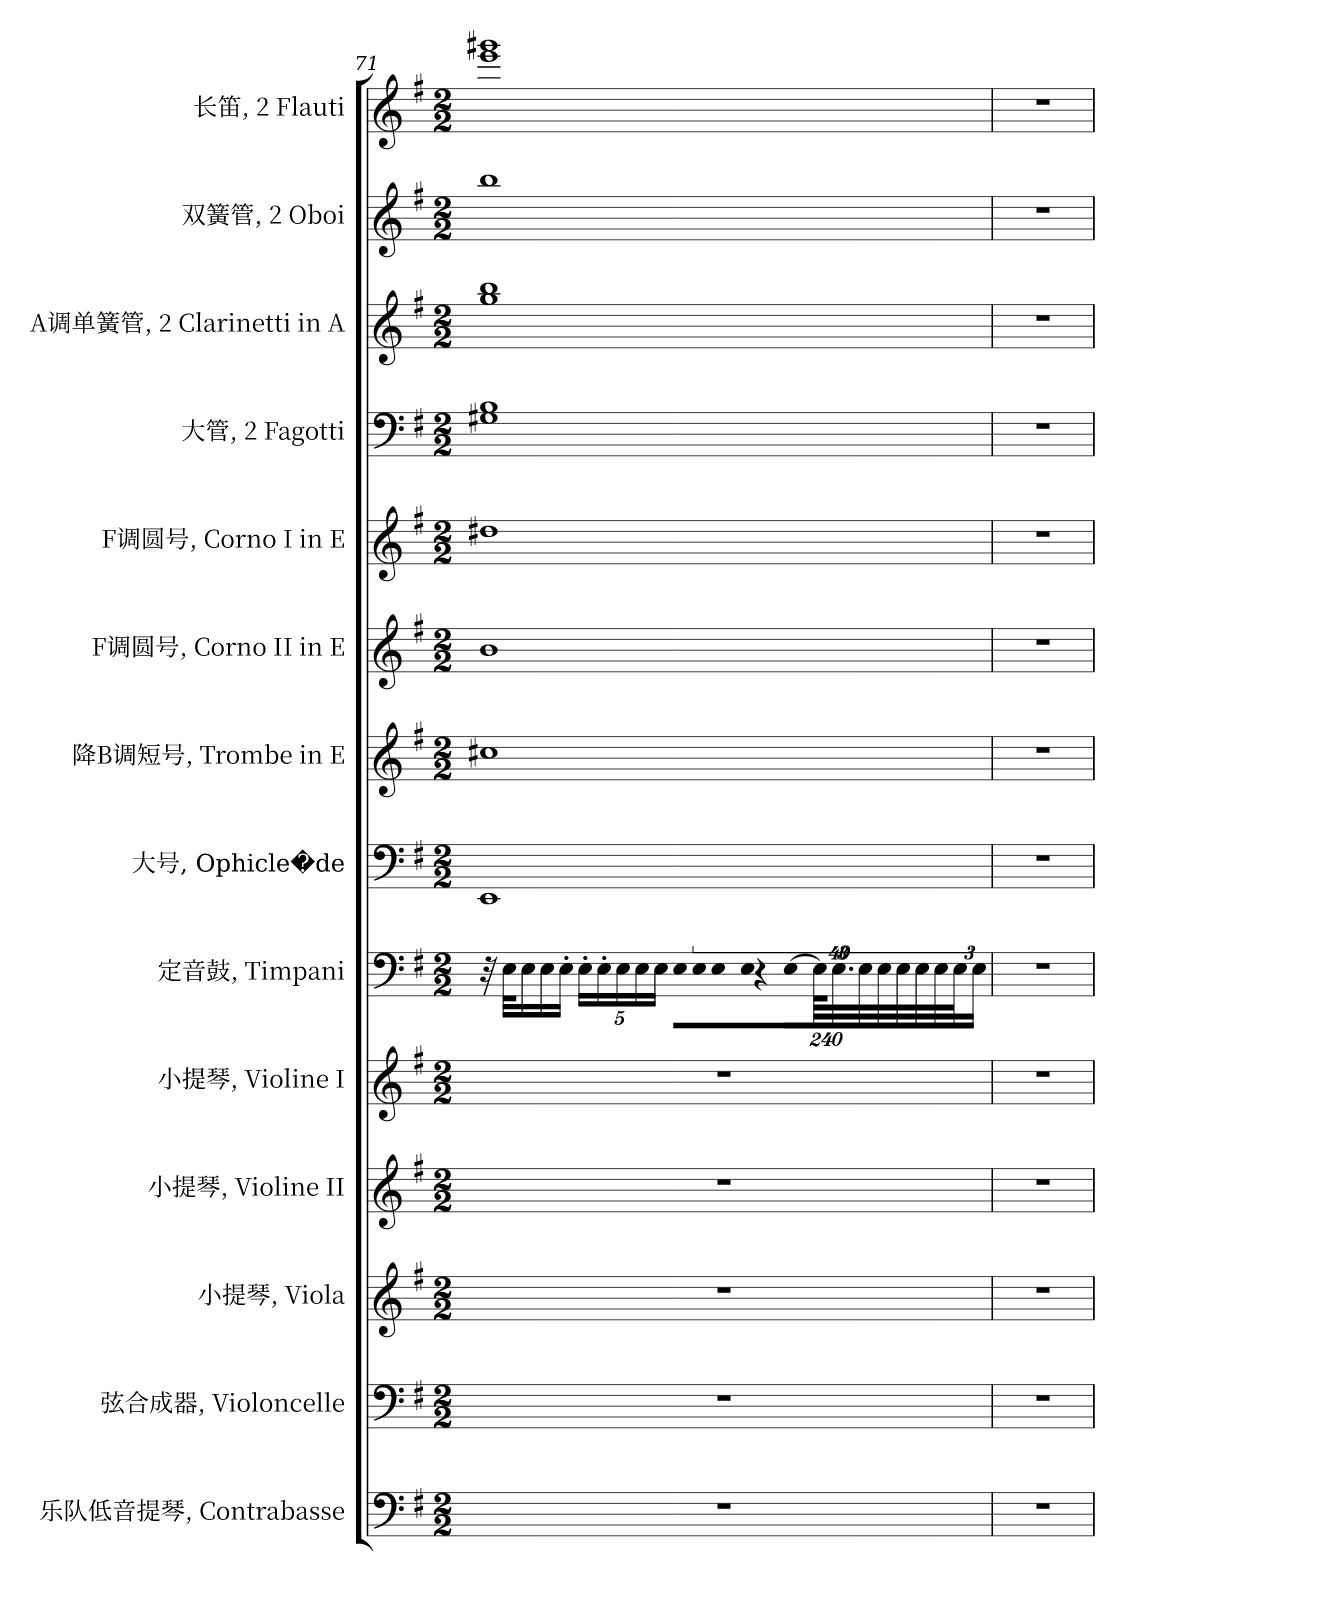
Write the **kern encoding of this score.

**kern	**kern	**kern	**kern	**kern	**kern	**kern	**kern	**kern	**kern	**kern	**kern	**kern	**kern
*part14	*part13	*part12	*part11	*part10	*part9	*part8	*part7	*part6	*part5	*part4	*part3	*part2	*part1
*staff14	*staff13	*staff12	*staff11	*staff10	*staff9	*staff8	*staff7	*staff6	*staff5	*staff4	*staff3	*staff2	*staff1
*I"乐队低音提琴, Contrabasse	*I"弦合成器, Violoncelle	*I"小提琴, Viola	*I"小提琴, Violine II	*I"小提琴, Violine I	*I"定音鼓, Timpani	*I"大号, Ophicle�de	*I"降B调短号, Trombe in E	*I"F调圆号, Corno II in E	*I"F调圆号, Corno I in E	*I"大管, 2 Fagotti	*I"A调单簧管, 2 Clarinetti in A	*I"双簧管, 2 Oboi	*I"长笛, 2 Flauti
*I'Cbs.	*	*	*I'Vln.	*I'Vln.	*I'Timp.	*	*	*	*	*	*I'A Cl.	*I'Ob.	*I'Fl.
!!LO:PB:g=z
*clefF4	*clefF4	*clefG2	*clefG2	*clefG2	*clefF4	*clefF4	*clefG2	*clefG2	*clefG2	*clefF4	*clefG2	*clefG2	*clefG2
*ITrd7c12	*	*	*	*	*	*	*ITrd1c2	*ITrd4c7	*ITrd4c7	*	*ITrd2c3	*	*
*k[f#]	*k[f#]	*k[f#]	*k[f#]	*k[f#]	*k[f#]	*k[f#]	*k[b-]	*k[]	*k[]	*k[f#]	*k[f#c#g#d#]	*k[f#]	*k[f#]
*M2/2	*M2/2	*M2/2	*M2/2	*M2/2	*M2/2	*M2/2	*M2/2	*M2/2	*M2/2	*M2/2	*M2/2	*M2/2	*M2/2
*MM130	*MM130	*MM130	*MM130	*MM130	*MM130	*MM130	*MM130	*MM130	*MM130	*MM130	*MM130	*MM130	*MM130
=71	=71	=71	=71	=71	=71	=71	=71	=71	=71	=71	=71	=71	=71
1r	1r	1r	1r	1r	32r	1EE	1bn	1e	1g#X	1G#X 1B	1ee 1gg#	1bb	1eee 1ggg#X
.	.	.	.	.	32E\KLL	.	.	.	.	.	.	.	.
.	.	.	.	.	16E\	.	.	.	.	.	.	.	.
.	.	.	.	.	16E\	.	.	.	.	.	.	.	.
.	.	.	.	.	16E'\JJ	.	.	.	.	.	.	.	.
*	*	*	*	*	*Xbrackettup	*	*	*	*	*	*	*	*
.	.	.	.	.	20E'\LL	.	.	.	.	.	.	.	.
.	.	.	.	.	20E'\	.	.	.	.	.	.	.	.
.	.	.	.	.	20E\	.	.	.	.	.	.	.	.
.	.	.	.	.	20E\	.	.	.	.	.	.	.	.
.	.	.	.	.	20E\JJ	.	.	.	.	.	.	.	.
*	*	*	*	*	*brackettup	*	*	*	*	*	*	*	*
!	!	!	!	!	!LO:N:vis=16	!	!	!	!	!	!	!	!
.	.	.	.	.	1920%137E\LL	.	.	.	.	.	.	.	.
!	!	!	!	!	!LO:N:vis=32	!	!	!	!	!	!	!	!
.	.	.	.	.	640%23E\K	.	.	.	.	.	.	.	.
!	!	!	!	!	!LO:N:vis=16	!	!	!	!	!	!	!	!
.	.	.	.	.	1920%137E\	.	.	.	.	.	.	.	.
!	!	!	!	!	!LO:N:vis=32	!	!	!	!	!	!	!	!
.	.	.	.	.	640%23E\JJk	.	.	.	.	.	.	.	.
!	!	!	!	!	!LO:N:vis=64	!	!	!	!	!	!	!	!
.	.	.	.	.	960%17r	.	.	.	.	.	.	.	.
!	!	!	!	!	!LO:N:vis=256%9	!	!	!	!	!	!	!	!
.	.	.	.	.	[960%17E\LLLL	.	.	.	.	.	.	.	.
*	*	*	*	*	*Xbrackettup	*	*	*	*	*	*	*	*
.	.	.	.	.	96E\J]	.	.	.	.	.	.	.	.
.	.	.	.	.	48.E\	.	.	.	.	.	.	.	.
.	.	.	.	.	48E\	.	.	.	.	.	.	.	.
.	.	.	.	.	32E\	.	.	.	.	.	.	.	.
.	.	.	.	.	32E\	.	.	.	.	.	.	.	.
.	.	.	.	.	32E\	.	.	.	.	.	.	.	.
.	.	.	.	.	32E\	.	.	.	.	.	.	.	.
.	.	.	.	.	48E\J	.	.	.	.	.	.	.	.
.	.	.	.	.	24E\JJ	.	.	.	.	.	.	.	.
=72	=72	=72	=72	=72	=72	=72	=72	=72	=72	=72	=72	=72	=72
1r	1r	1r	1r	1r	1r	1r	1r	1r	1r	1r	1r	1r	1r
=	=	=	=	=	=	=	=	=	=	=	=	=	=
*-	*-	*-	*-	*-	*-	*-	*-	*-	*-	*-	*-	*-	*-
